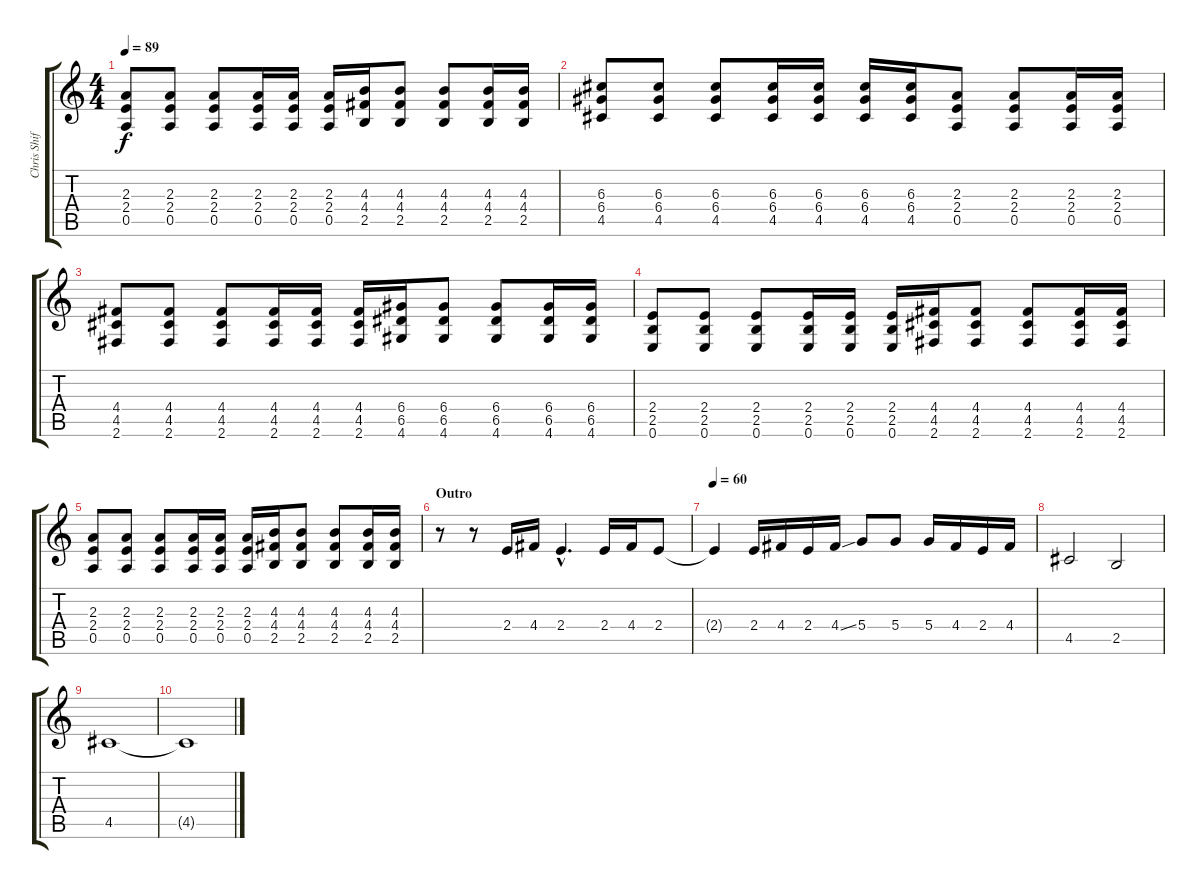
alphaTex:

\track ("Chris Shifflett (Guitar)" "Chris Shif") {instrument distortionguitar}
\staff {score tabs}
\tuning (E4 B3 G3 D3 A2 E2) {hide}
\ts (4 4)
\tempo 89
\clef g2
\ks c
(2.3 2.4 0.5).8{dy f} (2.3 2.4 0.5).8 (2.3 2.4 0.5).8 (2.3 2.4 0.5).16 (2.3 2.4 0.5).16 (2.3 2.4 0.5).16 (4.3 4.4 2.5).16 (4.3 4.4 2.5).8 (4.3 4.4 2.5).8 (4.3 4.4 2.5).16 (4.3 4.4 2.5).16 |
(6.3 6.4 4.5).8 (6.3 6.4 4.5).8 (6.3 6.4 4.5).8 (6.3 6.4 4.5).16 (6.3 6.4 4.5).16 (6.3 6.4 4.5).16 (6.3 6.4 4.5).16 (2.3 2.4 0.5).8 (2.3 2.4 0.5).8 (2.3 2.4 0.5).16 (2.3 2.4 0.5).16 |
(4.4 4.5 2.6).8 (4.4 4.5 2.6).8 (4.4 4.5 2.6).8 (4.4 4.5 2.6).16 (4.4 4.5 2.6).16 (4.4 4.5 2.6).16 (6.4 6.5 4.6).16 (6.4 6.5 4.6).8 (6.4 6.5 4.6).8 (6.4 6.5 4.6).16 (6.4 6.5 4.6).16 |
(2.4 2.5 0.6).8 (2.4 2.5 0.6).8 (2.4 2.5 0.6).8 (2.4 2.5 0.6).16 (2.4 2.5 0.6).16 (2.4 2.5 0.6).16 (4.4 4.5 2.6).16 (4.4 4.5 2.6).8 (4.4 4.5 2.6).8 (4.4 4.5 2.6).16 (4.4 4.5 2.6).16 |
(2.3 2.4 0.5).8 (2.3 2.4 0.5).8 (2.3 2.4 0.5).8 (2.3 2.4 0.5).16 (2.3 2.4 0.5).16 (2.3 2.4 0.5).16 (4.3 4.4 2.5).16 (4.3 4.4 2.5).8 (4.3 4.4 2.5).8 (4.3 4.4 2.5).16 (4.3 4.4 2.5).16 |
\section ("" "Outro")
r.8 r.8 2.4.16 4.4.16 2.4{hac}.4{d} 2.4.16 4.4.16 2.4.8 |
\tempo 60
2.4{t}.4 2.4.16 4.4.16 2.4.16 4.4{ss}.16 5.4.8 5.4.8 5.4.16 4.4.16 2.4.16 4.4.16 |
4.5.2 2.5.2 |
4.5.1 |
4.5{t}.1
